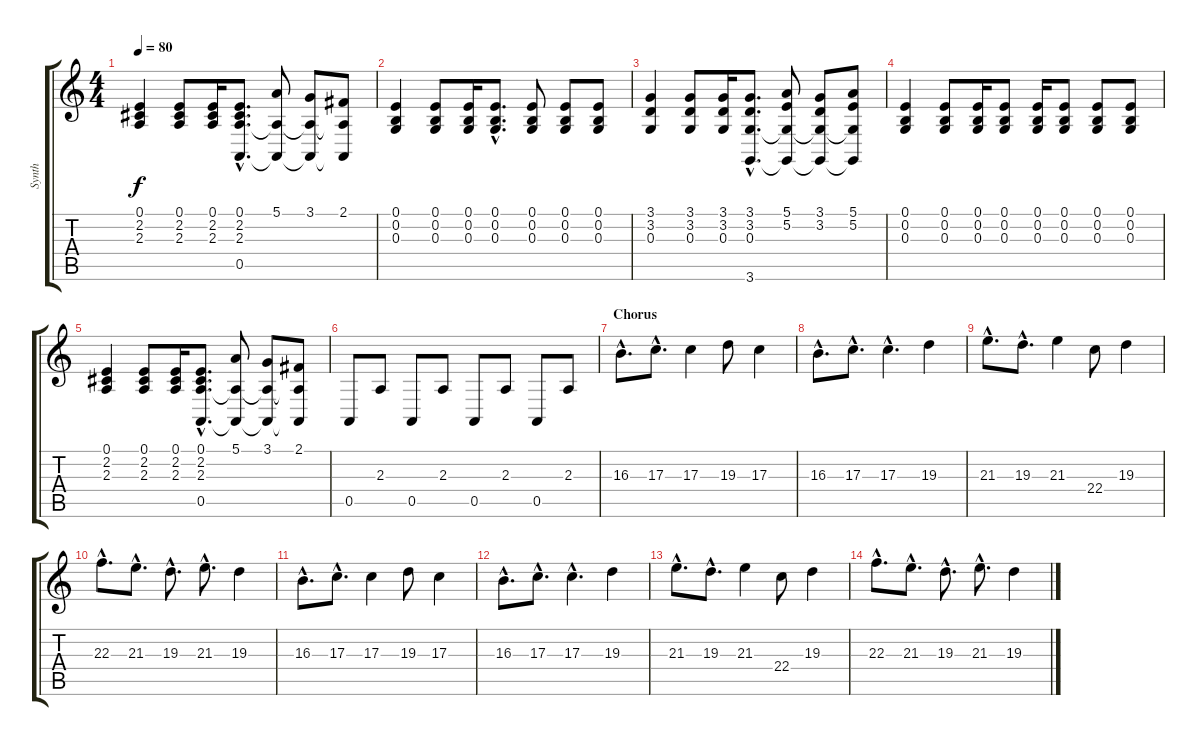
\track ("Synth" "Synth") {instrument drawbarorgan}
\staff {score tabs}
\tuning (E4 B3 G3 D3 A2 E2) {hide}
\ts (4 4)
\tempo 80
\clef g2
\ks c
(0.1 2.2 2.3).4{dy f} (0.1 2.2 2.3).8 (0.1 2.2 2.3).16 (0.1{hac} 2.2{hac} 2.3{hac} 0.5{hac}).8{d} (5.1 2.3{t} 0.5{t}).8 (3.1 2.3{t} 0.5{t}).8 (2.1 2.3{t} 0.5{t}).8 |
(0.1 0.2 0.3).4 (0.1 0.2 0.3).8 (0.1 0.2 0.3).16 (0.1{hac} 0.2{hac} 0.3{hac}).8{d} (0.1 0.2 0.3).8 (0.1 0.2 0.3).8 (0.1 0.2 0.3).8 |
(3.1 3.2 0.3).4 (3.1 3.2 0.3).8 (3.1 3.2 0.3).16 (3.1{hac} 3.2{hac} 0.3{hac} 3.6{hac}).8{d} (5.1 5.2 0.3{t} 3.6{t}).8 (3.1 3.2 0.3{t} 3.6{t}).8 (5.1 5.2 0.3{t} 3.6{t}).8 |
(0.1 0.2 0.3).4 (0.1 0.2 0.3).8 (0.1 0.2 0.3).16 (0.1 0.2 0.3).8 (0.1 0.2 0.3).16 (0.1 0.2 0.3).8 (0.1 0.2 0.3).8 (0.1 0.2 0.3).8 |
(0.1 2.2 2.3).4 (0.1 2.2 2.3).8 (0.1 2.2 2.3).16 (0.1{hac} 2.2{hac} 2.3{hac} 0.5{hac}).8{d} (5.1 2.3{t} 0.5{t}).8 (3.1 2.3{t} 0.5{t}).8 (2.1 2.3{t} 0.5{t}).8 |
0.5.8 2.3.8 0.5.8 2.3.8 0.5.8 2.3.8 0.5.8 2.3.8 |
\section ("" "Chorus")
16.3{hac}.8{d} 17.3{hac}.8{d} 17.3.4 19.3.8 17.3.4 |
16.3{hac}.8{d} 17.3{hac}.8{d} 17.3{hac}.4{d} 19.3.4 |
21.3{hac}.8{d} 19.3{hac}.8{d} 21.3.4 22.4.8 19.3.4 |
22.3{hac}.8{d} 21.3{hac}.8{d} 19.3{hac}.8{d} 21.3{hac}.8{d} 19.3.4 |
16.3{hac}.8{d} 17.3{hac}.8{d} 17.3.4 19.3.8 17.3.4 |
16.3{hac}.8{d} 17.3{hac}.8{d} 17.3{hac}.4{d} 19.3.4 |
21.3{hac}.8{d} 19.3{hac}.8{d} 21.3.4 22.4.8 19.3.4 |
22.3{hac}.8{d} 21.3{hac}.8{d} 19.3{hac}.8{d} 21.3{hac}.8{d} 19.3.4
